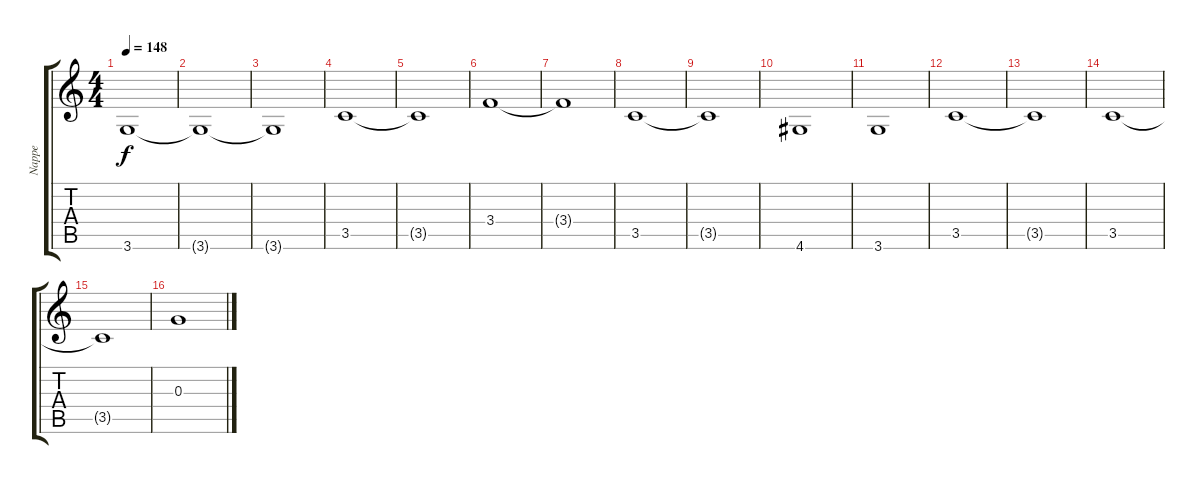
\track ("Nappe" "Nappe") {instrument synthstrings1}
\staff {score tabs}
\tuning (E5 B4 G4 D4 A3 E3) {hide}
\ts (4 4)
\tempo 148
\clef g2
\ks c
3.6{t}.1{dy f} |
3.6{t}.1 |
3.6{t}.1 |
3.5.1 |
3.5{t}.1 |
3.4.1 |
3.4{t}.1 |
3.5.1 |
3.5{t}.1 |
4.6.1 |
3.6.1 |
3.5.1 |
3.5{t}.1 |
3.5.1 |
3.5{t}.1 |
0.3.1
